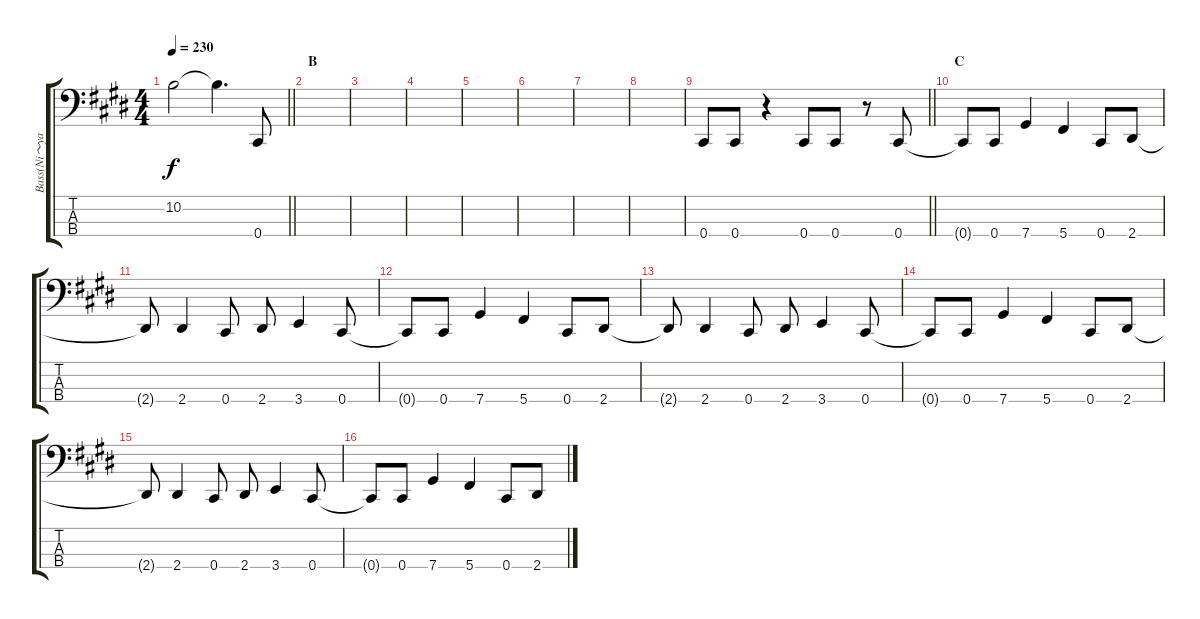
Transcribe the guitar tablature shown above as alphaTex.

\track ("Bass(Ni～ya)" "Bass(Ni～ya") {instrument electricbassfinger}
\staff {score tabs}
\tuning (Gb2 Db2 Ab1 Db1) {hide}
\ts (4 4)
\tempo 230
\clef f4
\barLineRight lightlight
\ks e
10.2{t}.2{dy f} 10.2{t}.4{d} 0.4.8 |
\section ("" "B")
|
|
|
|
|
|
|
\barLineRight lightlight
0.4.8{instrument electricbasspick} 0.4.8 r.4 0.4.8 0.4.8 r.8 0.4.8 |
\section ("" "C")
0.4{t}.8 0.4.8 7.4.4 5.4.4 0.4.8 2.4.8 |
2.4{t}.8 2.4.4 0.4.8 2.4.8 3.4.4 0.4.8 |
0.4{t}.8 0.4.8 7.4.4 5.4.4 0.4.8 2.4.8 |
2.4{t}.8 2.4.4 0.4.8 2.4.8 3.4.4 0.4.8 |
0.4{t}.8 0.4.8 7.4.4 5.4.4 0.4.8 2.4.8 |
2.4{t}.8 2.4.4 0.4.8 2.4.8 3.4.4 0.4.8 |
0.4{t}.8 0.4.8 7.4.4 5.4.4 0.4.8 2.4.8
